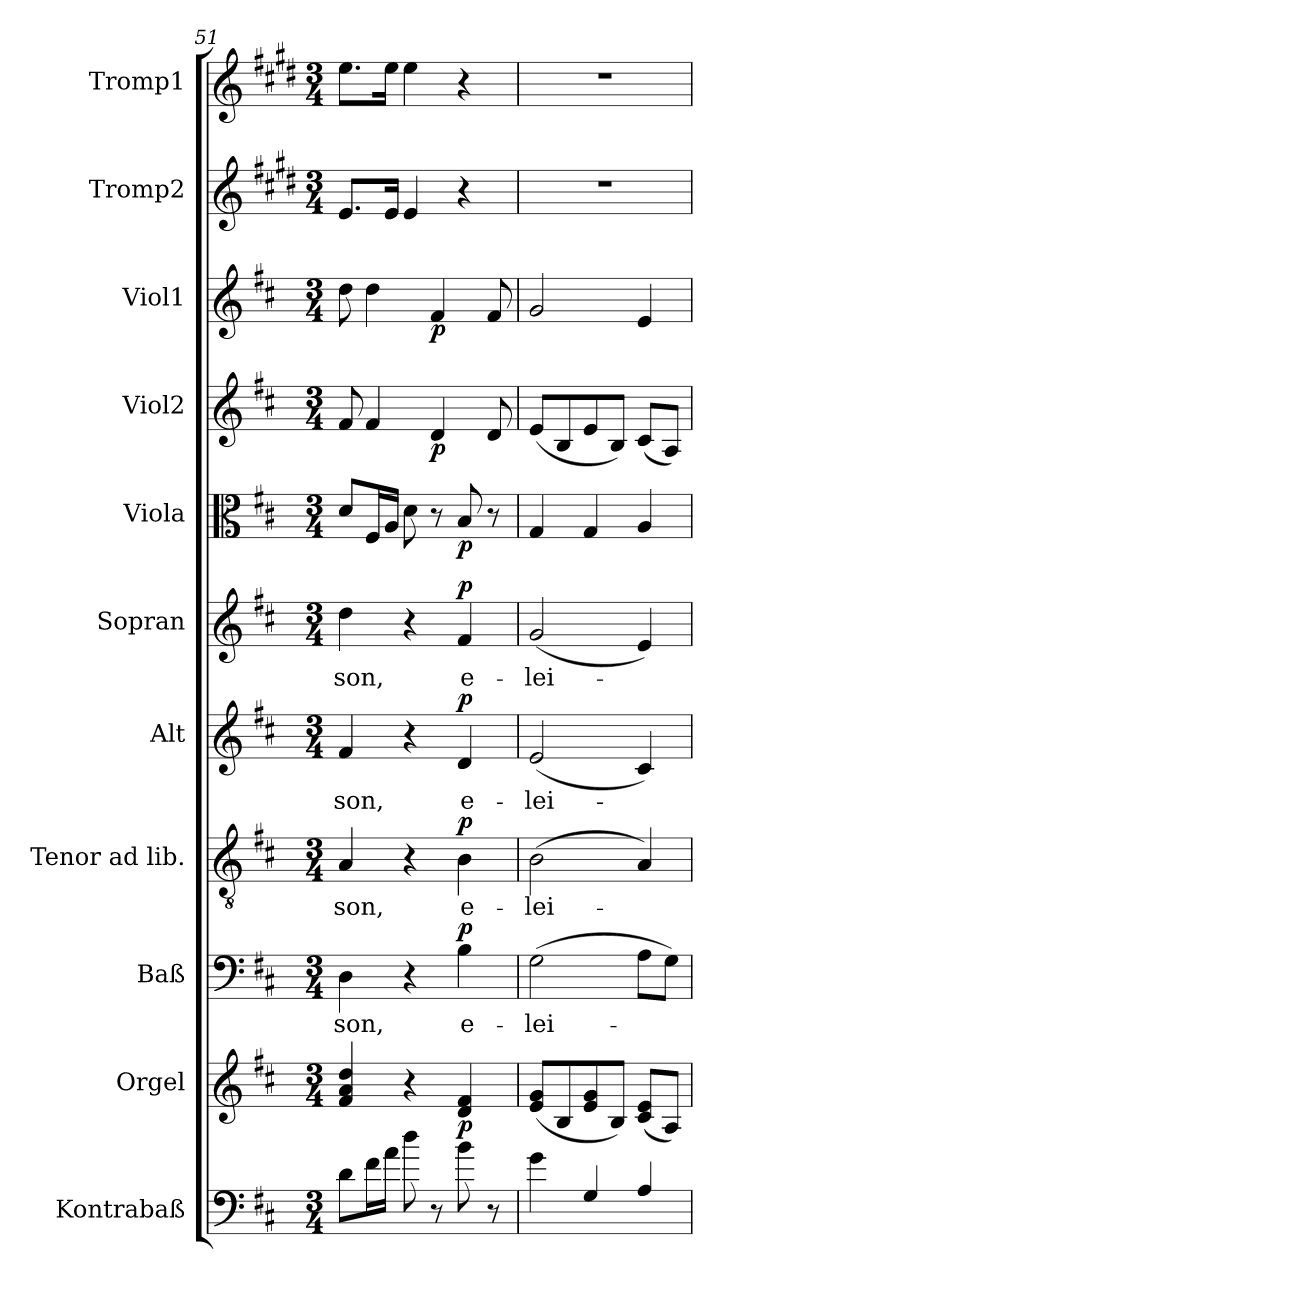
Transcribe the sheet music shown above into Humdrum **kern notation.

**kern	**dynam	**kern	**kern	**text	**dynam	**kern	**text	**dynam	**kern	**text	**dynam	**kern	**text	**dynam	**kern	**dynam	**kern	**dynam	**kern	**dynam	**kern	**kern
*part11	*part11	*part10	*part9	*part9	*part9	*part8	*part8	*part8	*part7	*part7	*part7	*part6	*part6	*part6	*part5	*part5	*part4	*part4	*part3	*part3	*part2	*part1
*staff11	*staff11	*staff10	*staff9	*staff9	*staff9	*staff8	*staff8	*staff8	*staff7	*staff7	*staff7	*staff6	*staff6	*staff6	*staff5	*staff5	*staff4	*staff4	*staff3	*staff3	*staff2	*staff1
*I"Kontrabaß	*	*I"Orgel	*I"Baß	*	*	*I"Tenor ad lib.	*	*	*I"Alt	*	*	*I"Sopran	*	*	*I"Viola	*	*I"Viol2	*	*I"Viol1	*	*I"Tromp2	*I"Tromp1
*	*	*	*	*	*	*	*	*	*	*	*	*	*	*	*I'Vla	*	*	*	*	*	*	*
*clefF4	*	*clefG2	*clefF4	*	*	*clefGv2	*	*	*clefG2	*	*	*clefG2	*	*	*clefC3	*	*clefG2	*	*clefG2	*	*clefG2	*clefG2
*ITrd7c12	*	*	*	*	*	*	*	*	*	*	*	*	*	*	*	*	*	*	*	*	*ITrd1c2	*ITrd1c2
*k[f#c#]	*	*k[f#c#]	*k[f#c#]	*	*	*k[f#c#]	*	*	*k[f#c#]	*	*	*k[f#c#]	*	*	*k[f#c#]	*	*k[f#c#]	*	*k[f#c#]	*	*k[f#c#]	*k[f#c#]
*D:	*	*D:	*D:	*	*	*D:	*	*	*D:	*	*	*D:	*	*	*D:	*	*D:	*	*D:	*	*D:	*D:
*M3/4	*	*M3/4	*M3/4	*	*	*M3/4	*	*	*M3/4	*	*	*M3/4	*	*	*M3/4	*	*M3/4	*	*M3/4	*	*M3/4	*M3/4
=51	=51	=51	=51	=51	=51	=51	=51	=51	=51	=51	=51	=51	=51	=51	=51	=51	=51	=51	=51	=51	=51	=51
!	!	!	!	!LO:LY:b	!	!	!LO:LY:b	!	!	!LO:LY:b	!	!	!LO:LY:b	!	!	!	!	!	!	!	!	!
8D\L	.	4f#/ 4a/ 4dd/	4D\	-son,	.	4A/	-son,	.	4f#/	-son,	.	4dd\	-son,	.	8d/L	.	8f#/	.	8dd\	.	8.d/L	8.dd\L
16F#\L	.	.	.	.	.	.	.	.	.	.	.	.	.	.	16F#/L	.	4f#/	.	4dd\	.	.	.
16A\JJ	.	.	.	.	.	.	.	.	.	.	.	.	.	.	16A/JJ	.	.	.	.	.	16d/Jk	16dd\Jk
8d\	.	4r	4r	.	.	4r	.	.	4r	.	.	4r	.	.	8d\	.	.	.	.	.	4d/	4dd\
!	!	!	!	!	!	!	!	!	!	!	!	!	!	!	!	!	!	!LO:DY:b	!	!LO:DY:b	!	!
8r	.	.	.	.	.	.	.	.	.	.	.	.	.	.	8r	.	4d/	p	4f#/	p	.	.
!	!LO:DY:a	!	!	!LO:LY:b	!LO:DY:a	!	!LO:LY:b	!LO:DY:a	!	!LO:LY:b	!LO:DY:a	!	!LO:LY:b	!LO:DY:a	!	!LO:DY:b	!	!	!	!	!	!
8B\	p	4d/ 4f#/	4B\	e-	p	4B\	e-	p	4d/	e-	p	4f#/	e-	p	8B/	p	.	.	.	.	4r	4r
8r	.	.	.	.	.	.	.	.	.	.	.	.	.	.	8r	.	8d/	.	8f#/	.	.	.
=52	=52	=52	=52	=52	=52	=52	=52	=52	=52	=52	=52	=52	=52	=52	=52	=52	=52	=52	=52	=52	=52	=52
!	!	!	!	!LO:LY:b	!	!	!LO:LY:b	!	!	!LO:LY:b	!	!	!LO:LY:b	!	!	!	!	!	!	!	!	!
4G\	.	(<8e/ 8g/L	(>2G\	-lei-	.	(>2B\	-lei-	.	(<2e/	-lei-	.	(<2g/	-lei-	.	4G/	.	(<8e/L	.	2g/	.	2.r	2.r
.	.	8B/	.	.	.	.	.	.	.	.	.	.	.	.	.	.	8B/	.	.	.	.	.
4GG/	.	8e/ 8g/	.	.	.	.	.	.	.	.	.	.	.	.	4G/	.	8e/	.	.	.	.	.
.	.	8B/J)	.	.	.	.	.	.	.	.	.	.	.	.	.	.	8B/J)	.	.	.	.	.
4AA/	.	(<8c#/ 8e/L	8A\L	.	.	4A/)	.	.	4c#/)	.	.	4e/)	.	.	4A/	.	(<8c#/L	.	4e/	.	.	.
.	.	8A/J)	8G\J)	.	.	.	.	.	.	.	.	.	.	.	.	.	8A/J)	.	.	.	.	.
=	=	=	=	=	=	=	=	=	=	=	=	=	=	=	=	=	=	=	=	=	=	=
*-	*-	*-	*-	*-	*-	*-	*-	*-	*-	*-	*-	*-	*-	*-	*-	*-	*-	*-	*-	*-	*-	*-
